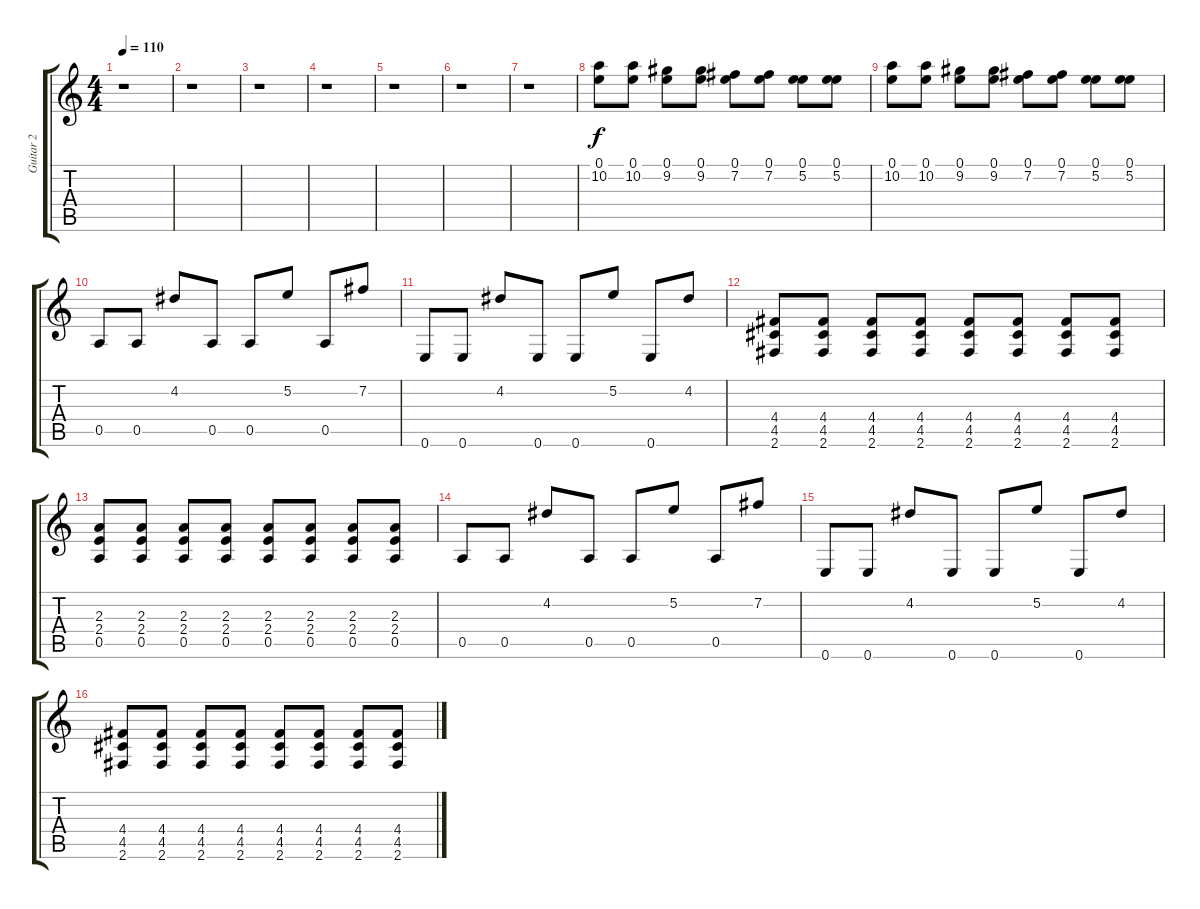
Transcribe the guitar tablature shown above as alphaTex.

\track ("Guitar 2" "Guitar 2") {instrument distortionguitar}
\staff {score tabs}
\tuning (E4 B3 G3 D3 A2 E2) {hide}
\ts (4 4)
\tempo 110
\clef g2
\ks c
r.1{dy f} |
r.1 |
r.1 |
r.1 |
r.1 |
r.1 |
r.1 |
(0.1 10.2).8 (0.1 10.2).8 (0.1 9.2).8 (0.1 9.2).8 (0.1 7.2).8 (0.1 7.2).8 (0.1 5.2).8 (0.1 5.2).8 |
(0.1 10.2).8 (0.1 10.2).8 (0.1 9.2).8 (0.1 9.2).8 (0.1 7.2).8 (0.1 7.2).8 (0.1 5.2).8 (0.1 5.2).8 |
0.5.8 0.5.8 4.2.8 0.5.8 0.5.8 5.2.8 0.5.8 7.2.8 |
0.6.8 0.6.8 4.2.8 0.6.8 0.6.8 5.2.8 0.6.8 4.2.8 |
(4.4 4.5 2.6).8 (4.4 4.5 2.6).8 (4.4 4.5 2.6).8 (4.4 4.5 2.6).8 (4.4 4.5 2.6).8 (4.4 4.5 2.6).8 (4.4 4.5 2.6).8 (4.4 4.5 2.6).8 |
(2.3 2.4 0.5).8 (2.3 2.4 0.5).8 (2.3 2.4 0.5).8 (2.3 2.4 0.5).8 (2.3 2.4 0.5).8 (2.3 2.4 0.5).8 (2.3 2.4 0.5).8 (2.3 2.4 0.5).8 |
0.5.8 0.5.8 4.2.8 0.5.8 0.5.8 5.2.8 0.5.8 7.2.8 |
0.6.8 0.6.8 4.2.8 0.6.8 0.6.8 5.2.8 0.6.8 4.2.8 |
(4.4 4.5 2.6).8 (4.4 4.5 2.6).8 (4.4 4.5 2.6).8 (4.4 4.5 2.6).8 (4.4 4.5 2.6).8 (4.4 4.5 2.6).8 (4.4 4.5 2.6).8 (4.4 4.5 2.6).8
